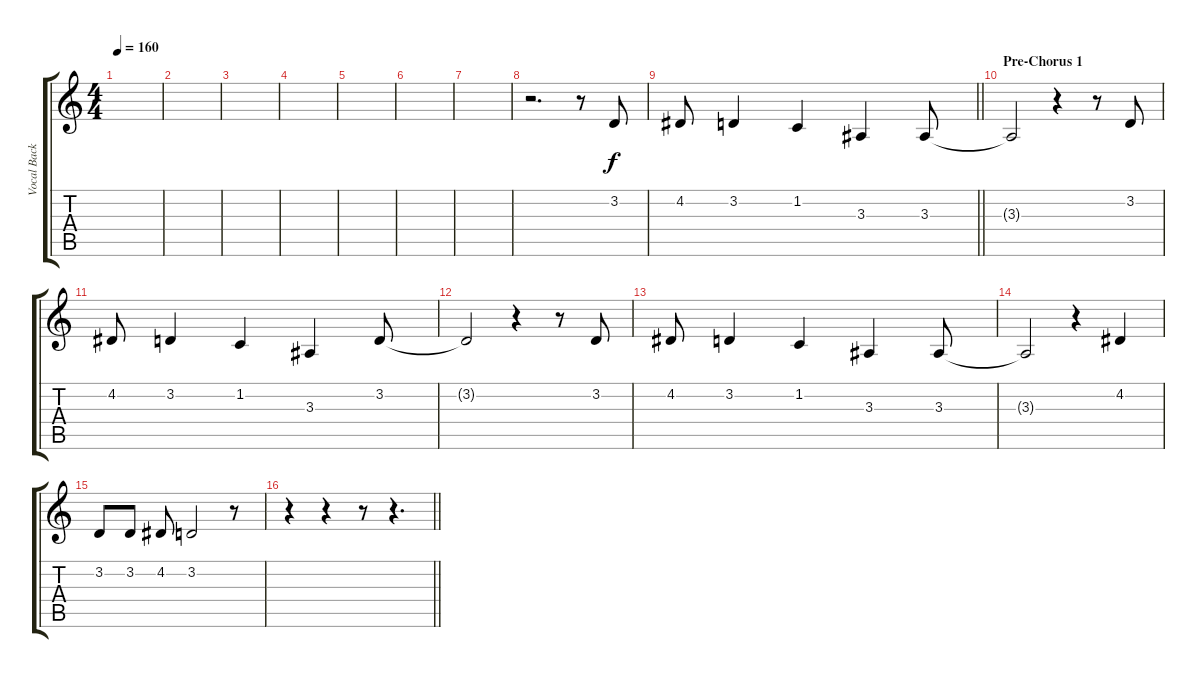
\track ("Vocal Back" "Vocal Back") {instrument lead1square}
\staff {score tabs}
\tuning (E4 B3 G3 D3 A2 E2) {hide}
\ts (4 4)
\tempo 160
\clef g2
\ks c
|
|
|
|
|
|
|
r.2{d} r.8 3.2.8 |
\barLineRight lightlight
4.2.8 3.2.4 1.2.4 3.3.4 3.3.8 |
\section ("" "Pre-Chorus 1")
3.3{t}.2 r.4 r.8 3.2.8 |
4.2.8 3.2.4 1.2.4 3.3.4 3.2.8 |
3.2{t}.2 r.4 r.8 3.2.8 |
4.2.8 3.2.4 1.2.4 3.3.4 3.3.8 |
3.3{t}.2 r.4 4.2.4 |
3.2.8 3.2.8 4.2.8 3.2.2 r.8 |
\barLineRight lightlight
r.4 r.4 r.8 r.4{d}
